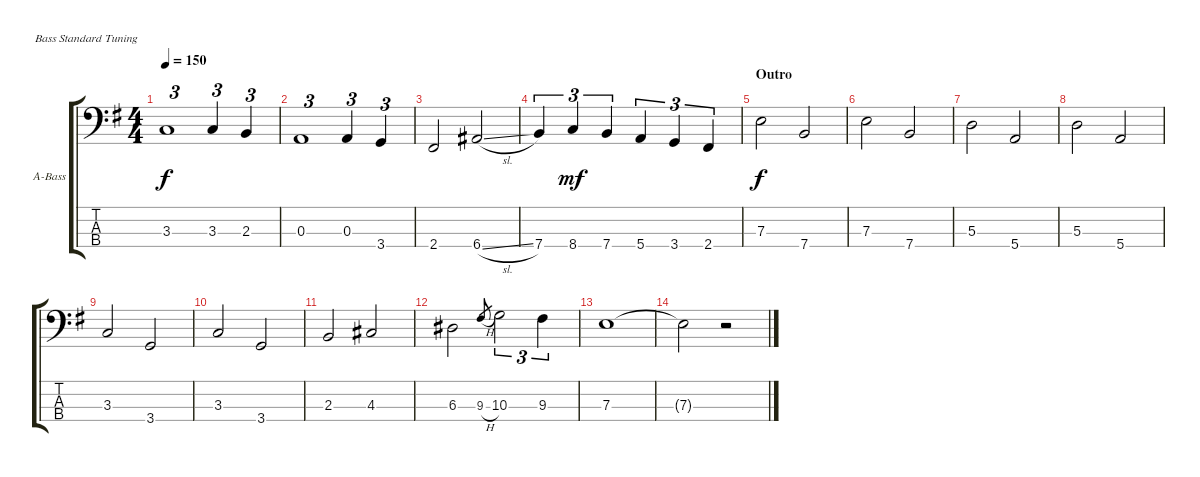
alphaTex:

\defaultSystemsLayout 4
\bracketExtendMode groupsimilarinstruments
\firstSystemTrackNameOrientation horizontal
\otherSystemsTrackNameOrientation horizontal
\track ("Acoustic Bass" "A-Bass") {instrument acousticbass}
\staff {score tabs}
\tuning (G2 D2 A1 E1)
\ts (4 4)
\tempo 150
\clef f4
\ks eminor
3.3.1{tu (3 2) dy f} 3.3.4{tu (3 2)} 2.3.4{tu (3 2)} |
0.3.1{tu (3 2)} 0.3.4{tu (3 2)} 3.4.4{tu (3 2)} |
2.4.2 6.4{sl}.2 |
7.4.4{tu (3 2)} 8.4.4{tu (3 2) dy mf} 7.4.4{tu (3 2)} 5.4.4{tu (3 2)} 3.4.4{tu (3 2)} 2.4.4{tu (3 2)} |
\section ("" "Outro")
7.3.2{dy f} 7.4.2 |
7.3.2 7.4.2 |
5.3.2 5.4.2 |
5.3.2 5.4.2 |
3.3.2 3.4.2 |
3.3.2 3.4.2 |
2.3.2 4.3.2 |
6.3.2 9.3{h}.8{gr} 10.3.2{tu (3 2)} 9.3.4{tu (3 2)} |
7.3.1 |
7.3{t}.2 r.2
